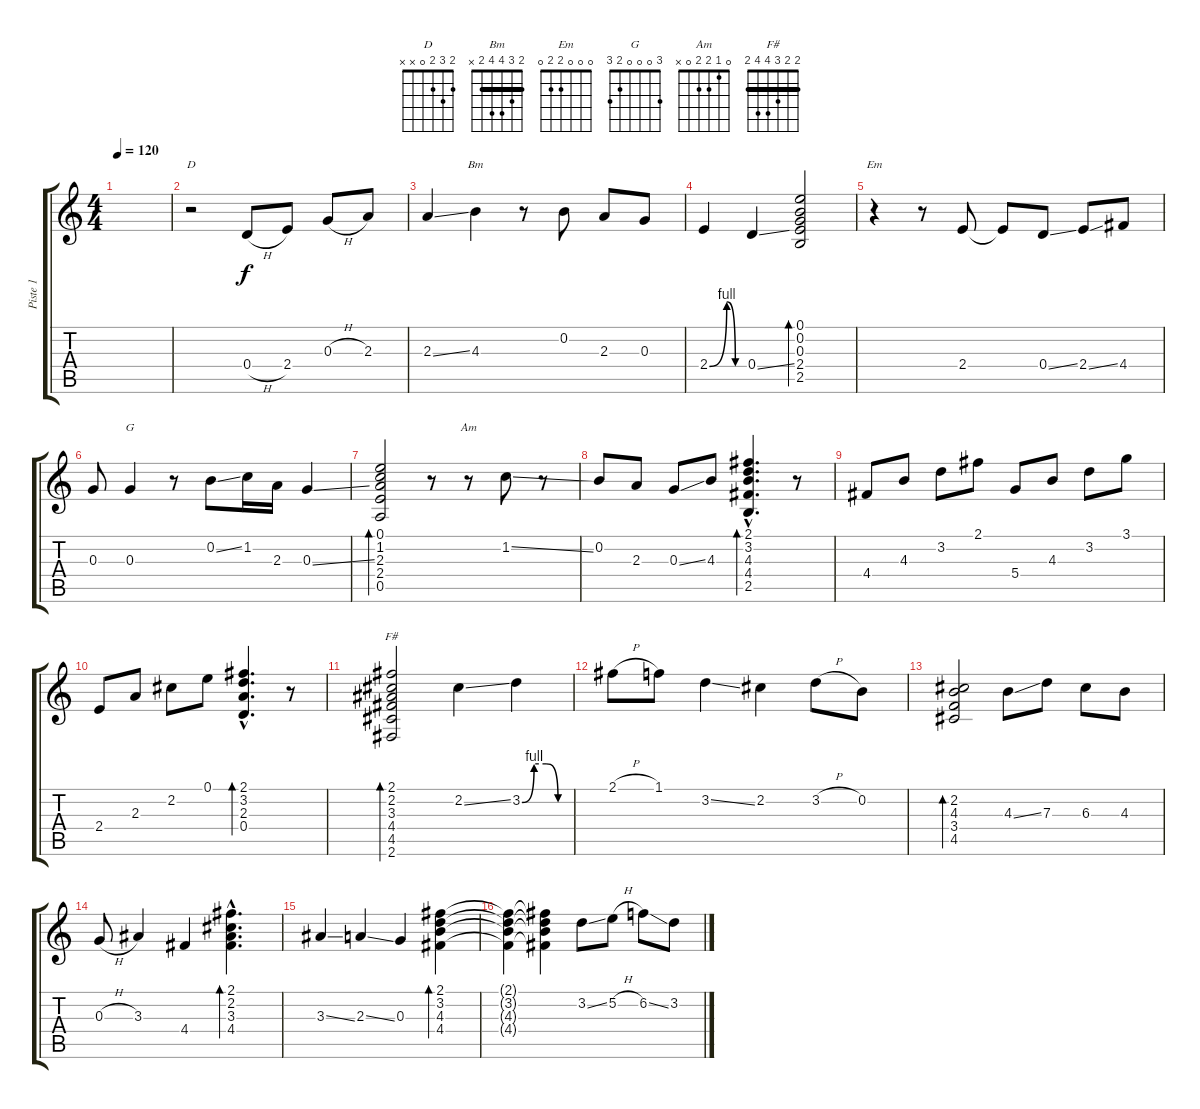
\track ("Piste 1" "Piste 1") {instrument electricguitarjazz}
\staff {score tabs}
\tuning (E4 B3 G3 D3 A2 E2) {hide}
\chord ("D" 2 3 2 0 x x)
\chord ("Bm" 2 3 4 4 2 x) {barre 2}
\chord ("Em" 0 0 0 2 2 0)
\chord ("G" 3 0 0 0 2 3)
\chord ("Am" 0 1 2 2 0 x)
\chord ("F#" 2 2 3 4 4 2) {barre 2}
\ts (4 4)
\tempo 120
\clef g2
\ks c
|
r.2{ch "D"} 0.4{h}.8 2.4.8 0.3{h}.8 2.3.8 |
2.3{ss}.4 4.3.4{ch "Bm"} r.8 0.2.8 2.3.8 0.3.8 |
2.4{be (custom 0 0 30 4 45 0 60 0)}.4 0.4{ss}.4 (0.1 0.2 0.3 2.4 2.5).2{bd 480} |
r.4{ch "Em"} r.8 2.4.8 2.4{t}.8 0.4{ss}.8 2.4{ss}.8 4.4.8 |
0.3.8 0.3.4{ch "G"} r.8 0.2{ss}.8 1.2.16 2.3.16 0.3{ss}.4 |
(0.1 1.2 2.3 2.4 0.5).2{bd 480} r.8 r.8{ch "Am"} 1.2{ss}.8 r.8 |
0.2.8 2.3.8 0.3{ss}.8 4.3.8 (2.1{hac} 3.2{hac} 4.3{hac} 4.4{hac} 2.5{hac}).4{d bd 480} r.8 |
4.4.8 4.3.8 3.2.8 2.1.8 5.4.8 4.3.8 3.2.8 3.1.8 |
2.4.8 2.3.8 2.2.8 0.1.8 (2.1{hac} 3.2{hac} 2.3{hac} 0.4{hac}).4{d bd 480} r.8 |
(2.1 2.2 3.3 4.4 4.5 2.6).2{bd 480 ch "F#"} 2.2{ss}.4 3.2{be (custom 0 0 15 4 30 4 45 0 60 0)}.4 |
2.1{h}.8 1.1.8 3.2{ss}.4 2.2.4 3.2{h}.8 0.2.8 |
(2.2 4.3 3.4 4.5).2{bd 480} 4.3{ss}.8 7.3.8 6.3.8 4.3.8 |
0.3{h}.8 3.3.4 4.4.4 (2.1{hac} 2.2{hac} 3.3{hac} 4.4{hac}).4{d bd 480} |
3.3{ss}.4 2.3{ss}.4 0.3.4 (2.1 3.2 4.3 4.4).4{bd 480} |
(2.1{t} 3.2{t} 4.3{t} 4.4{t}).4 (2.1{t} 3.2{t} 4.3{t} 4.4{t}).4 3.2{ss}.8 5.2{h}.8 6.2{ss}.8 3.2.8
